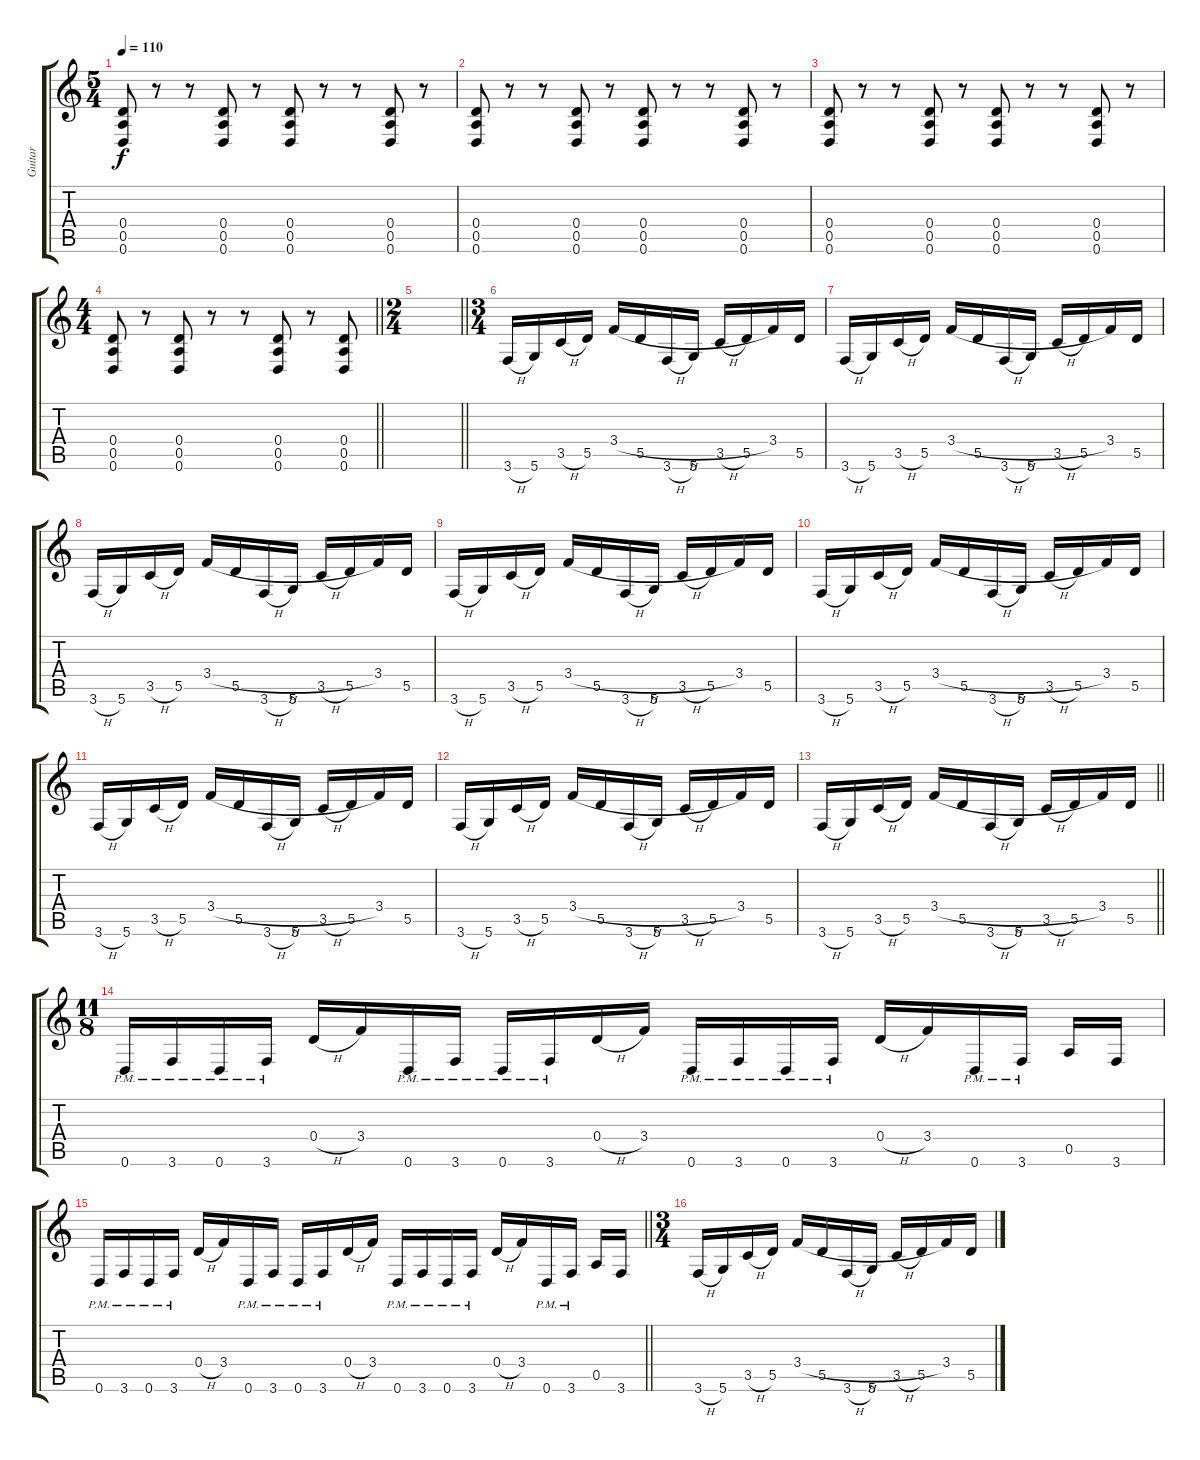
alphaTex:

\track ("Guitar" "Guitar") {instrument overdrivenguitar}
\staff {score tabs}
\tuning (E4 B3 G3 D3 A2 D2) {hide}
\ts (5 4)
\tempo 110
\clef g2
\ks c
(0.4 0.5 0.6).8{dy f} r.8 r.8 (0.4 0.5 0.6).8 r.8 (0.4 0.5 0.6).8 r.8 r.8 (0.4 0.5 0.6).8 r.8 |
(0.4 0.5 0.6).8 r.8 r.8 (0.4 0.5 0.6).8 r.8 (0.4 0.5 0.6).8 r.8 r.8 (0.4 0.5 0.6).8 r.8 |
(0.4 0.5 0.6).8 r.8 r.8 (0.4 0.5 0.6).8 r.8 (0.4 0.5 0.6).8 r.8 r.8 (0.4 0.5 0.6).8 r.8 |
\ts (4 4)
\barLineRight lightlight
(0.4 0.5 0.6).8 r.8 (0.4 0.5 0.6).8 r.8 r.8 (0.4 0.5 0.6).8 r.8 (0.4 0.5 0.6).8 |
\ts (2 4)
\barLineRight lightlight
|
\ts (3 4)
\section ("" "")
3.6{h}.16 5.6.16 3.5{h}.16 5.5.16 3.4{h}.16 5.5.16 3.6{h}.16 5.6.16 3.5{h}.16 5.5.16 3.4.16 5.5.16 |
3.6{h}.16 5.6.16 3.5{h}.16 5.5.16 3.4{h}.16 5.5.16 3.6{h}.16 5.6.16 3.5{h}.16 5.5.16 3.4.16 5.5.16 |
3.6{h}.16 5.6.16 3.5{h}.16 5.5.16 3.4{h}.16 5.5.16 3.6{h}.16 5.6.16 3.5{h}.16 5.5.16 3.4.16 5.5.16 |
3.6{h}.16 5.6.16 3.5{h}.16 5.5.16 3.4{h}.16 5.5.16 3.6{h}.16 5.6.16 3.5{h}.16 5.5.16 3.4.16 5.5.16 |
3.6{h}.16 5.6.16 3.5{h}.16 5.5.16 3.4{h}.16 5.5.16 3.6{h}.16 5.6.16 3.5{h}.16 5.5.16 3.4.16 5.5.16 |
3.6{h}.16 5.6.16 3.5{h}.16 5.5.16 3.4{h}.16 5.5.16 3.6{h}.16 5.6.16 3.5{h}.16 5.5.16 3.4.16 5.5.16 |
3.6{h}.16 5.6.16 3.5{h}.16 5.5.16 3.4{h}.16 5.5.16 3.6{h}.16 5.6.16 3.5{h}.16 5.5.16 3.4.16 5.5.16 |
\barLineRight lightlight
3.6{h}.16 5.6.16 3.5{h}.16 5.5.16 3.4{h}.16 5.5.16 3.6{h}.16 5.6.16 3.5{h}.16 5.5.16 3.4.16 5.5.16 |
\ts (11 8)
\section ("" "")
0.6{pm}.16 3.6{pm}.16 0.6{pm}.16 3.6{pm}.16 0.4{h}.16 3.4.16 0.6{pm}.16 3.6{pm}.16 0.6{pm}.16 3.6{pm}.16 0.4{h}.16 3.4.16 0.6{pm}.16 3.6{pm}.16 0.6{pm}.16 3.6{pm}.16 0.4{h}.16 3.4.16 0.6{pm}.16 3.6{pm}.16 0.5.16 3.6.16 |
\barLineRight lightlight
0.6{pm}.16 3.6{pm}.16 0.6{pm}.16 3.6{pm}.16 0.4{h}.16 3.4.16 0.6{pm}.16 3.6{pm}.16 0.6{pm}.16 3.6{pm}.16 0.4{h}.16 3.4.16 0.6{pm}.16 3.6{pm}.16 0.6{pm}.16 3.6{pm}.16 0.4{h}.16 3.4.16 0.6{pm}.16 3.6{pm}.16 0.5.16 3.6.16 |
\ts (3 4)
\section ("" "")
3.6{h}.16 5.6.16 3.5{h}.16 5.5.16 3.4{h}.16 5.5.16 3.6{h}.16 5.6.16 3.5{h}.16 5.5.16 3.4.16 5.5.16
